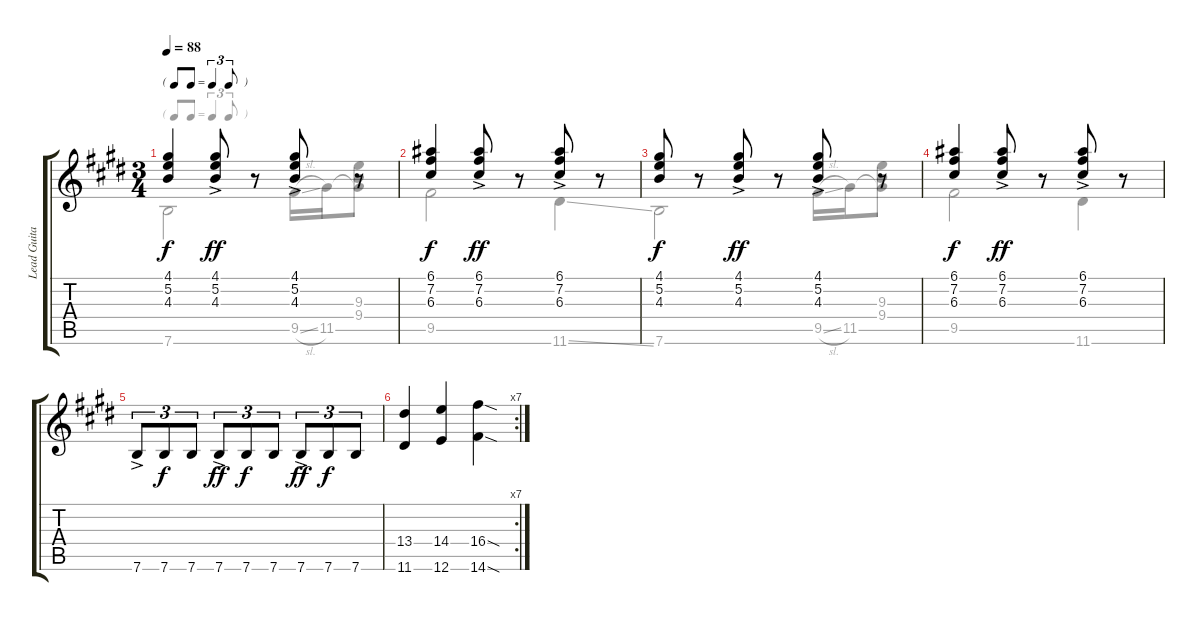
\track ("Lead Guitar" "Lead Guita") {instrument electricguitarclean}
\staff {score tabs}
\tuning (E4 B3 G3 D3 A2 E2) {hide}
\voice
\ts (3 4)
\tf triplet8th
\tempo 88
\clef g2
\ks e
(4.1 5.2 4.3).4{dy f} (4.1{ac} 5.2{ac} 4.3{ac}).8{dy ff} r.8 (4.1{ac} 5.2{ac} 4.3{ac}).8 r.8 |
\ks c#minor
(6.1 7.2 6.3).4{dy f} (6.1{ac} 7.2{ac} 6.3{ac}).8{dy ff} r.8 (6.1{ac} 7.2{ac} 6.3{ac}).8 r.8 |
(4.1 5.2 4.3).8{dy f} r.8 (4.1{ac} 5.2{ac} 4.3{ac}).8{dy ff} r.8 (4.1{ac} 5.2{ac} 4.3{ac}).8 r.8 |
\ks e
(6.1 7.2 6.3).4{dy f} (6.1{ac} 7.2{ac} 6.3{ac}).8{dy ff} r.8 (6.1{ac} 7.2{ac} 6.3{ac}).8 r.8 |
\ks c#minor
7.6{ac}.8{tu (3 2)} 7.6.8{tu (3 2) dy f} 7.6.8{tu (3 2)} 7.6{ac}.8{tu (3 2) dy ff} 7.6.8{tu (3 2) dy f} 7.6.8{tu (3 2)} 7.6{ac}.8{tu (3 2) dy ff} 7.6.8{tu (3 2) dy f} 7.6.8{tu (3 2)} |
\rc 7
(13.4 11.6).4 (14.4 12.6).4 (16.4{sod} 14.6{sod}).4
\voice
\clef g2
\ottava regular
\simile none
\ks e
7.6.2{dy f} 9.5{sl}.16 11.5.16 (9.3 9.4 11.5{t}).8 |
\ks c#minor
9.5.2 11.6{ss}.4 |
7.6.2 9.5{sl}.16 11.5.16 (9.3 9.4 11.5{t}).8 |
\ks e
9.5.2 11.6.4 |
\ks c#minor
|
